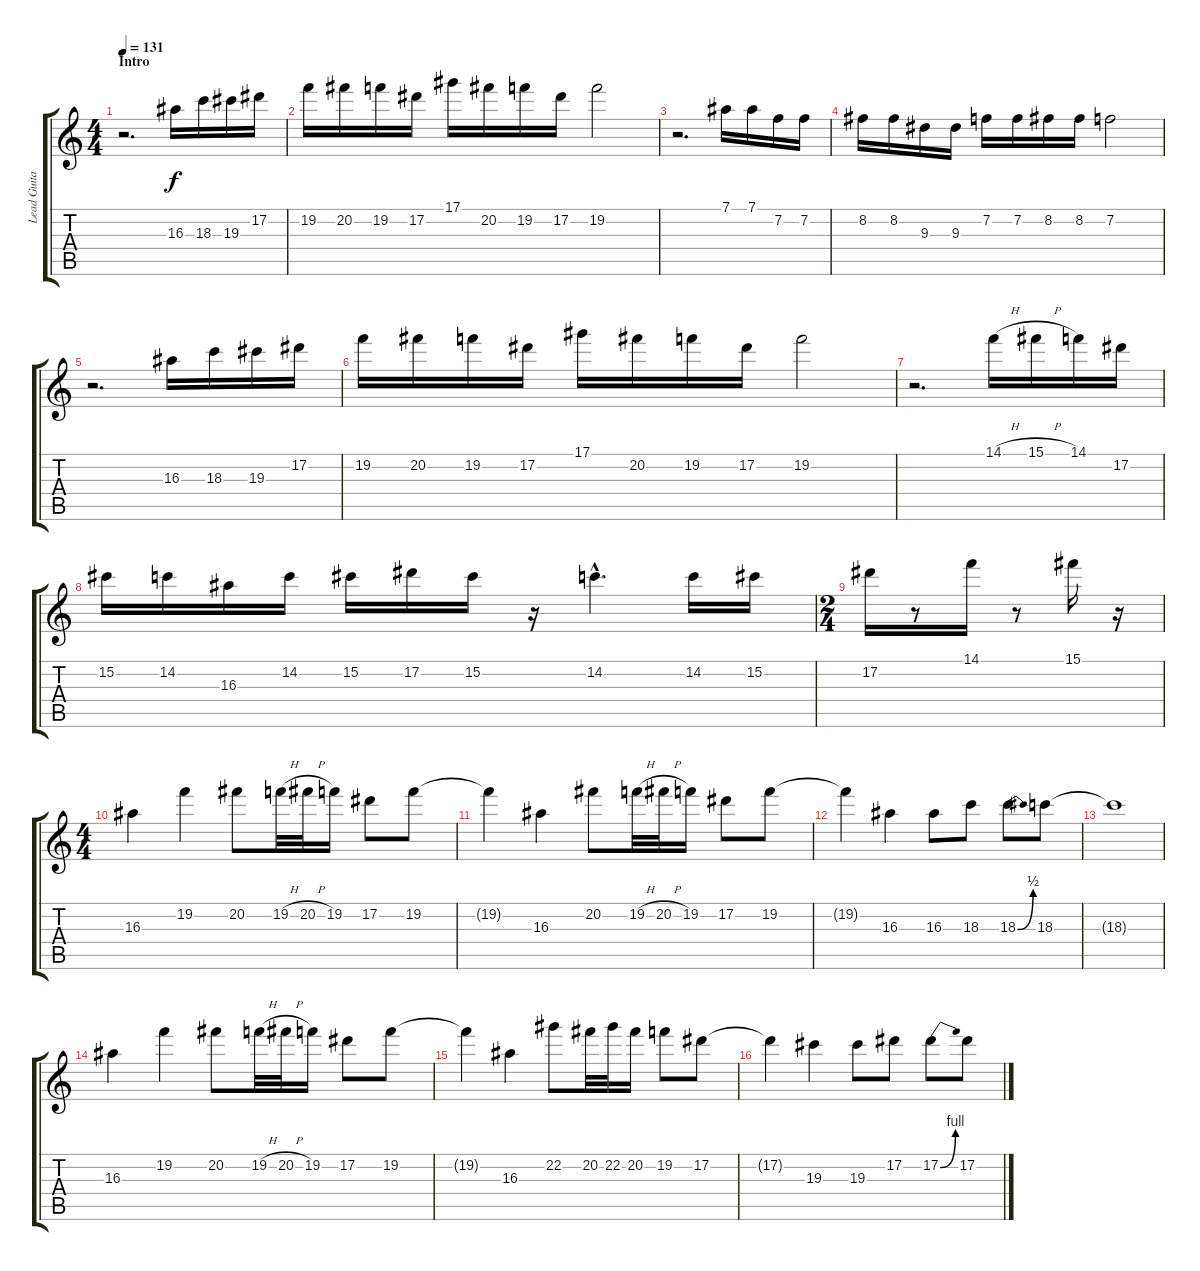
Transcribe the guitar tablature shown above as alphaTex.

\track ("Lead Guitar II" "Lead Guita") {instrument overdrivenguitar}
\staff {score tabs}
\tuning (Eb4 Bb3 Gb3 Db3 Ab2 Eb2) {hide}
\ts (4 4)
\section ("" "Intro")
\tempo 131
\clef g2
\ks c
r.2{d dy f instrument overdrivenguitar} 16.3.16 18.3.16 19.3.16 17.2.16 |
19.2.16 20.2.16 19.2.16 17.2.16 17.1.16 20.2.16 19.2.16 17.2.16 19.2.2 |
r.2{d} 7.1.16 7.1.16 7.2.16 7.2.16 |
8.2.16 8.2.16 9.3.16 9.3.16 7.2.16 7.2.16 8.2.16 8.2.16 7.2.2 |
r.2{d} 16.3.16 18.3.16 19.3.16 17.2.16 |
19.2.16 20.2.16 19.2.16 17.2.16 17.1.16 20.2.16 19.2.16 17.2.16 19.2.2 |
r.2{d} 14.1{h}.16 15.1{h}.16 14.1.16 17.2.16 |
15.2.16 14.2.16 16.3.16 14.2.16 15.2.16 17.2.16 15.2.16 r.16 14.2{hac}.4{d} 14.2.16 15.2.16 |
\ts (2 4)
17.2.16 r.8 14.1.16 r.8 15.1.16 r.16 |
\ts (4 4)
\section ("" "")
16.3.4 19.2.4 20.2.8 19.2{h}.32 20.2{h}.32 19.2.16 17.2.8 19.2.8 |
19.2{t}.4 16.3.4 20.2.8 19.2{h}.32 20.2{h}.32 19.2.16 17.2.8 19.2.8 |
19.2{t}.4 16.3.4 16.3.8 18.3.8 18.3{be (bend 0 0 60 2)}.8 18.3.8 |
18.3{t}.1 |
16.3.4 19.2.4 20.2.8 19.2{h}.32 20.2{h}.32 19.2.16 17.2.8 19.2.8 |
19.2{t}.4 16.3.4 22.2.8 20.2.32 22.2.32 20.2.16 19.2.8 17.2.8 |
17.2{t}.4 19.3.4 19.3.8 17.2.8 17.2{be (bend 0 0 60 4)}.8 17.2.8
